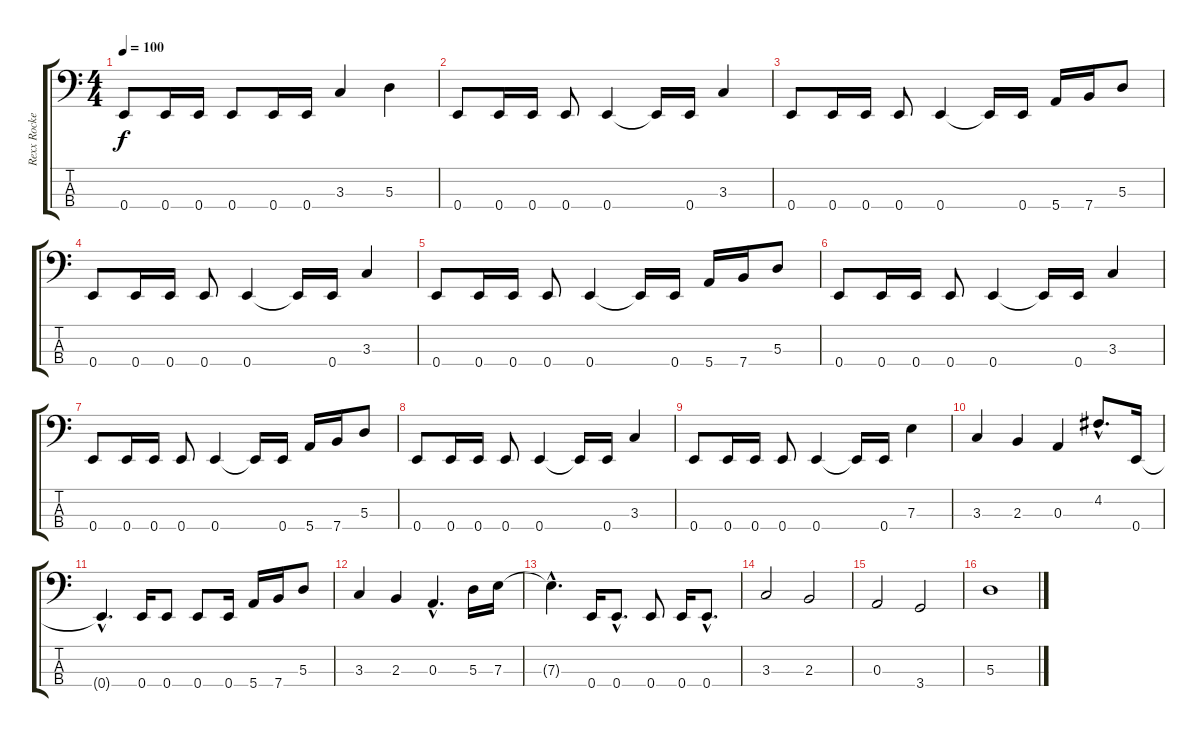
\track ("Rexx Rocker" "Rexx Rocke") {instrument electricbasspick}
\staff {score tabs}
\tuning (G2 D2 A1 E1) {hide}
\ts (4 4)
\tempo 100
\clef f4
\ks c
0.4.8{dy f} 0.4.16 0.4.16 0.4.8 0.4.16 0.4.16 3.3.4 5.3.4 |
0.4.8 0.4.16 0.4.16 0.4.8 0.4.4 0.4{t}.16 0.4.16 3.3.4 |
0.4.8 0.4.16 0.4.16 0.4.8 0.4.4 0.4{t}.16 0.4.16 5.4.16 7.4.16 5.3.8 |
0.4.8 0.4.16 0.4.16 0.4.8 0.4.4 0.4{t}.16 0.4.16 3.3.4 |
0.4.8 0.4.16 0.4.16 0.4.8 0.4.4 0.4{t}.16 0.4.16 5.4.16 7.4.16 5.3.8 |
0.4.8 0.4.16 0.4.16 0.4.8 0.4.4 0.4{t}.16 0.4.16 3.3.4 |
0.4.8 0.4.16 0.4.16 0.4.8 0.4.4 0.4{t}.16 0.4.16 5.4.16 7.4.16 5.3.8 |
0.4.8 0.4.16 0.4.16 0.4.8 0.4.4 0.4{t}.16 0.4.16 3.3.4 |
0.4.8 0.4.16 0.4.16 0.4.8 0.4.4 0.4{t}.16 0.4.16 7.3.4 |
3.3.4 2.3.4 0.3.4 4.2{hac}.8{d} 0.4.16 |
0.4{hac t}.4{d} 0.4.16 0.4.8 0.4.8 0.4.16 5.4.16 7.4.16 5.3.8 |
3.3.4 2.3.4 0.3{hac}.4{d} 5.3.16 7.3.16 |
7.3{hac t}.4{d} 0.4.16 0.4{hac}.8{d} 0.4.8 0.4.16 0.4{hac}.8{d} |
3.3.2 2.3.2 |
0.3.2 3.4.2 |
5.3.1
